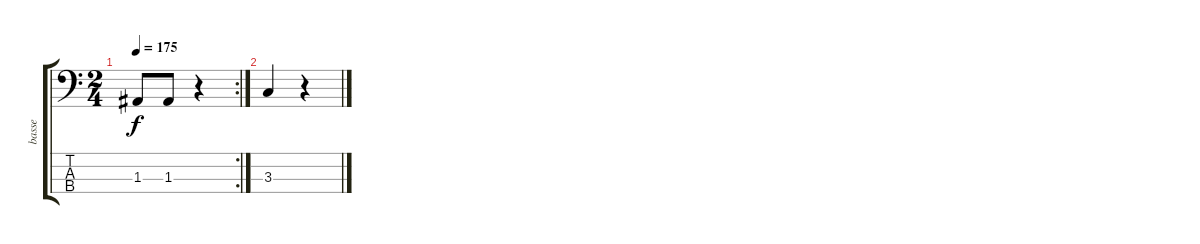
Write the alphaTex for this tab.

\track ("basse" "basse") {instrument electricbasspick}
\staff {score tabs}
\tuning (G2 D2 A1 E1) {hide}
\rc 2
\ts (2 4)
\tempo 175
\clef f4
\ks c
1.3.8{dy f} 1.3.8 r.4 |
3.3.4 r.4
